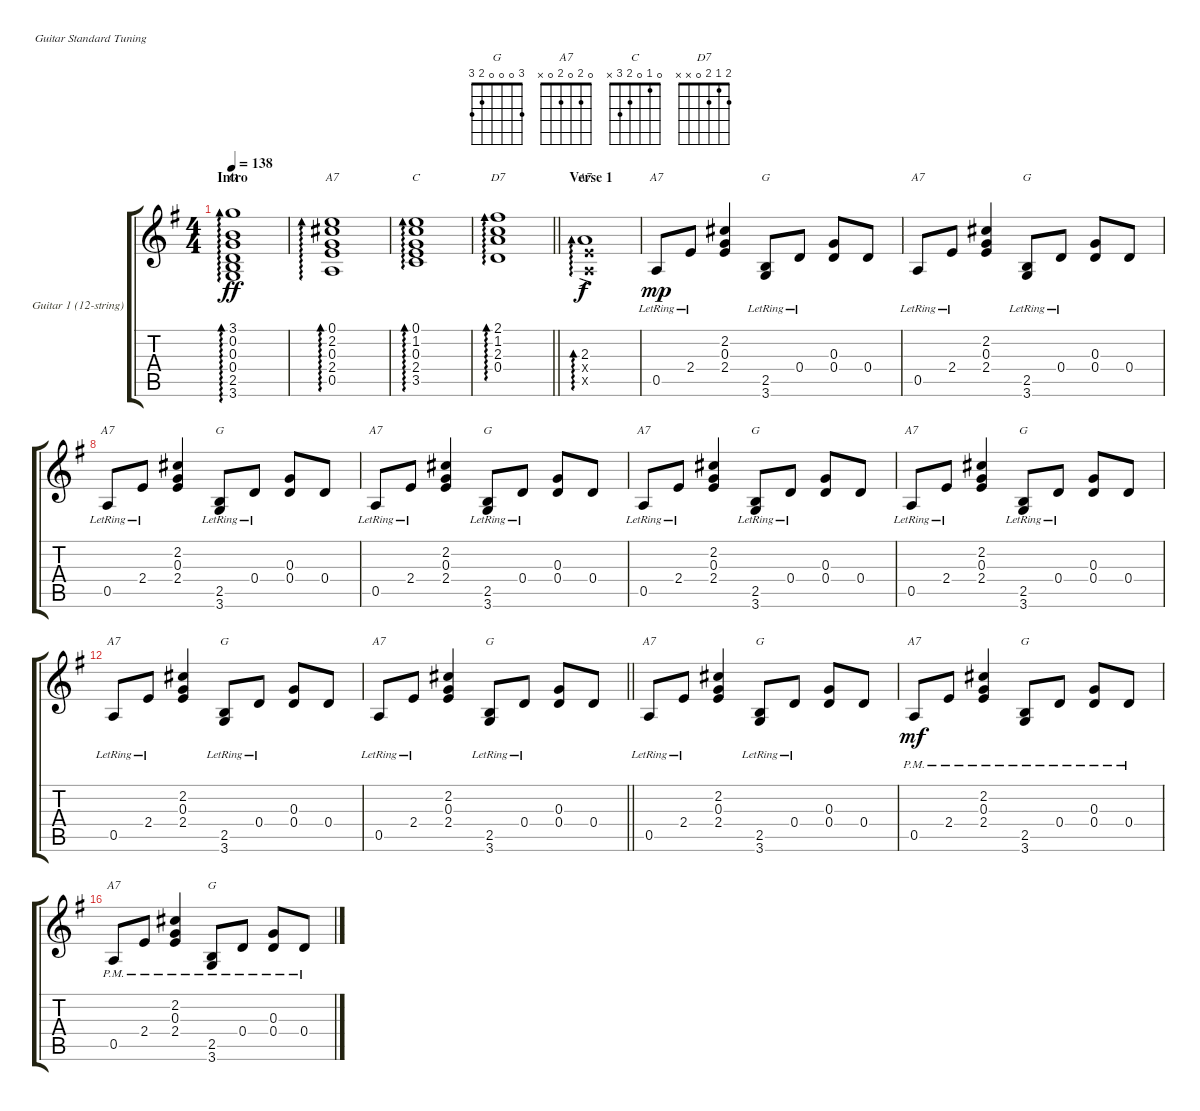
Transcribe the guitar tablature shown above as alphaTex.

\defaultSystemsLayout 4
\bracketExtendMode groupsimilarinstruments
\useSystemSignSeparator
\multiBarRest
\multiTrackTrackNamePolicy allsystems
\firstSystemTrackNameMode fullname
\firstSystemTrackNameOrientation horizontal
\otherSystemsTrackNameOrientation horizontal
\defaultBarNumberDisplay FirstOfSystem
\track ("Guitar 1 (12-string)" "Gtr. 1") {multiBarRest instrument electricguitarclean}
\staff {score tabs}
\tuning (E4 B3 G3 D3 A2 E2)
\chord ("G" 3 0 0 0 2 3)
\chord ("A7" 0 2 0 2 0 x)
\chord ("C" 0 1 0 2 3 x)
\chord ("D7" 2 1 2 0 x x)
\ts (4 4)
\section ("" "Intro")
\tempo 138
\clef g2
\ks g
(3.6 2.5 0.4 0.3 0.2 3.1).1{ad 0 ch "G" dy ff instrument electricguitarclean} |
(0.5 2.4 0.3 2.2 0.1).1{ad 0 ch "A7"} |
(3.5 2.4 0.3 1.2 0.1).1{ad 0 ch "C"} |
\barLineRight lightlight
(0.4 2.3 1.2 2.1).1{ad 0 ch "D7"} |
\section ("" "Verse 1")
(0.5{x} 2.4{x} 2.3{ac}).1{ad 0 ch "A7" dy f} |
0.5{lr}.8{ch "A7" dy mp} 2.4{lr}.8 (2.4 0.3 2.2).4 (3.6{lr} 2.5{lr}).8{ch "G"} 0.4{lr}.8 (0.4 0.3).8 0.4.8 |
0.5{lr}.8{ch "A7"} 2.4{lr}.8 (2.4 0.3 2.2).4 (3.6{lr} 2.5{lr}).8{ch "G"} 0.4{lr}.8 (0.4 0.3).8 0.4.8 |
0.5{lr}.8{ch "A7"} 2.4{lr}.8 (2.4 0.3 2.2).4 (3.6{lr} 2.5{lr}).8{ch "G"} 0.4{lr}.8 (0.4 0.3).8 0.4.8 |
0.5{lr}.8{ch "A7"} 2.4{lr}.8 (2.4 0.3 2.2).4 (3.6{lr} 2.5{lr}).8{ch "G"} 0.4{lr}.8 (0.4 0.3).8 0.4.8 |
0.5{lr}.8{ch "A7"} 2.4{lr}.8 (2.4 0.3 2.2).4 (3.6{lr} 2.5{lr}).8{ch "G"} 0.4{lr}.8 (0.4 0.3).8 0.4.8 |
0.5{lr}.8{ch "A7"} 2.4{lr}.8 (2.4 0.3 2.2).4 (3.6{lr} 2.5{lr}).8{ch "G"} 0.4{lr}.8 (0.4 0.3).8 0.4.8 |
0.5{lr}.8{ch "A7"} 2.4{lr}.8 (2.4 0.3 2.2).4 (3.6{lr} 2.5{lr}).8{ch "G"} 0.4{lr}.8 (0.4 0.3).8 0.4.8 |
\barLineRight lightlight
0.5{lr}.8{ch "A7"} 2.4{lr}.8 (2.4 0.3 2.2).4 (3.6{lr} 2.5{lr}).8{ch "G"} 0.4{lr}.8 (0.4 0.3).8 0.4.8 |
0.5{lr}.8{ch "A7"} 2.4{lr}.8 (2.4 0.3 2.2).4 (3.6{lr} 2.5{lr}).8{ch "G"} 0.4{lr}.8 (0.4 0.3).8 0.4.8 |
0.5{pm}.8{ch "A7" dy mf} 2.4{pm}.8 (2.4{pm} 0.3{pm} 2.2{pm}).4 (3.6{pm} 2.5{pm}).8{ch "G"} 0.4{pm}.8 (0.4{pm} 0.3{pm}).8 0.4{pm}.8 |
0.5{pm}.8{ch "A7"} 2.4{pm}.8 (2.4{pm} 0.3{pm} 2.2{pm}).4 (3.6{pm} 2.5{pm}).8{ch "G"} 0.4{pm}.8 (0.4{pm} 0.3{pm}).8 0.4{pm}.8
